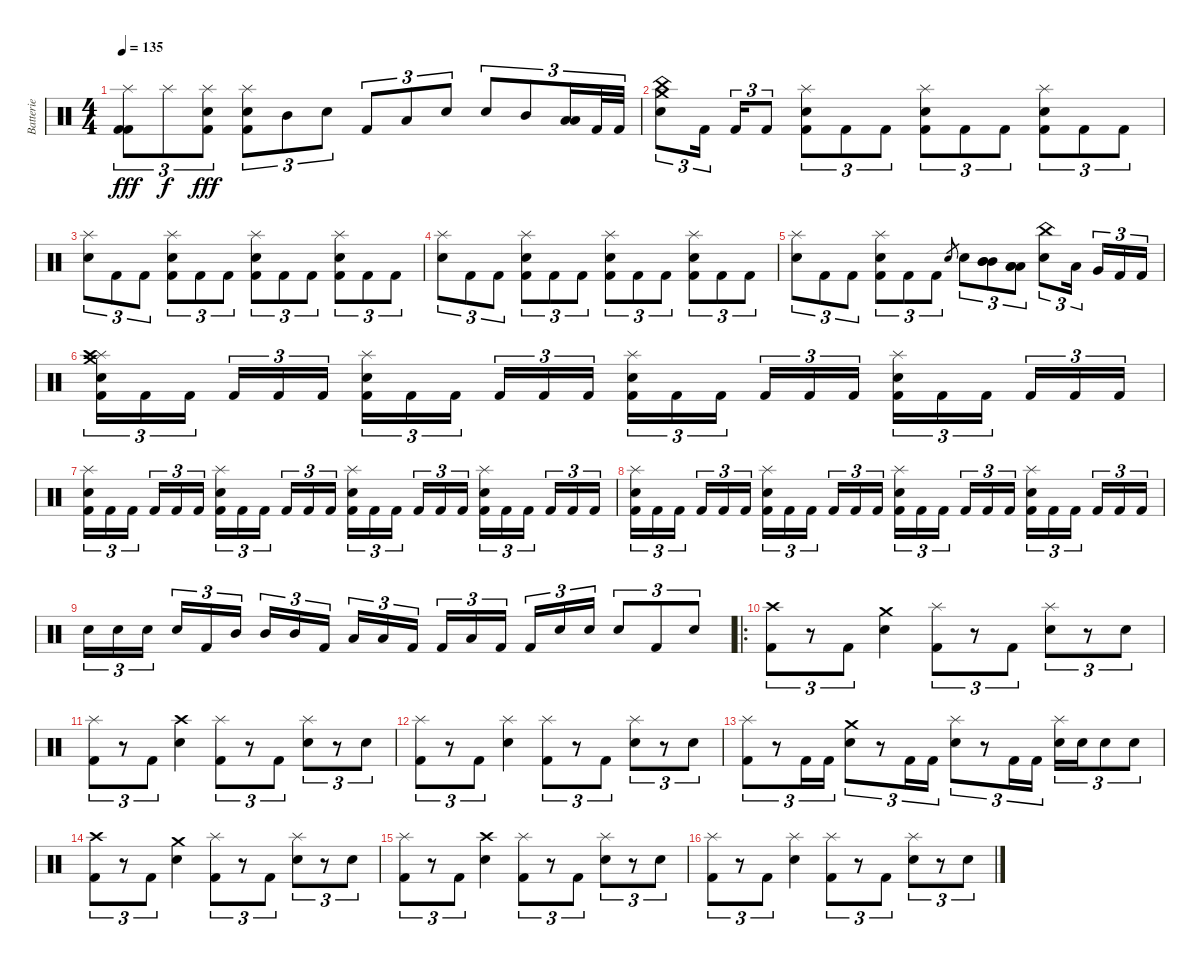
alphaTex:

\track ("Batterie" "Batterie") {instrument percussion}
\staff {score}
\articulation defaults
\ts (4 4)
\tempo 135
\clef neutral
\ks c
("Splash (hit)" "Kick (hit) 2" "Kick (hit) 2").8{tu (3 2) dy fff} "Splash (hit)".8{tu (3 2) dy f} ("Splash (hit)" "Electric Snare (hit)" "Kick (hit) 2").8{tu (3 2) dy fff} ("Splash (hit)" "Electric Snare (hit)" "Kick (hit) 2").8{tu (3 2)} "Mid Tom (hit)".8{tu (3 2)} "Electric Snare (hit)".8{tu (3 2)} "Kick (hit) 2".8{tu (3 2)} "Low Tom (hit)".8{tu (3 2)} "Electric Snare (hit)".8{tu (3 2)} "Electric Snare (hit)".8{tu (3 2)} "Mid Tom (hit)".8{tu (3 2)} ("Low Floor Tom (hit)" "Low Floor Tom (hit)").16{tu (3 2)} "Kick (hit) 2".32{tu (3 2)} "Kick (hit) 2".32{tu (3 2)} |
("Crash medium (hit)" "China (hit)" "Electric Snare (hit)").8{tu (3 2)} "Kick (hit) 2".16{tu (3 2) beam splitsecondary} "Kick (hit) 2".16{tu (3 2)} "Kick (hit) 2".8{tu (3 2)} ("Splash (hit)" "Electric Snare (hit)" "Kick (hit) 2").8{tu (3 2)} "Kick (hit) 2".8{tu (3 2)} "Kick (hit) 2".8{tu (3 2)} ("Splash (hit)" "Electric Snare (hit)" "Kick (hit) 2").8{tu (3 2)} "Kick (hit) 2".8{tu (3 2)} "Kick (hit) 2".8{tu (3 2)} ("Splash (hit)" "Electric Snare (hit)" "Kick (hit) 2").8{tu (3 2)} "Kick (hit) 2".8{tu (3 2)} "Kick (hit) 2".8{tu (3 2)} |
("Splash (hit)" "Electric Snare (hit)").8{tu (3 2)} "Kick (hit) 2".8{tu (3 2)} "Kick (hit) 2".8{tu (3 2)} ("Splash (hit)" "Electric Snare (hit)" "Kick (hit) 2").8{tu (3 2)} "Kick (hit) 2".8{tu (3 2)} "Kick (hit) 2".8{tu (3 2)} ("Splash (hit)" "Electric Snare (hit)" "Kick (hit) 2").8{tu (3 2)} "Kick (hit) 2".8{tu (3 2)} "Kick (hit) 2".8{tu (3 2)} ("Splash (hit)" "Electric Snare (hit)" "Kick (hit) 2").8{tu (3 2)} "Kick (hit) 2".8{tu (3 2)} "Kick (hit) 2".8{tu (3 2)} |
("Splash (hit)" "Electric Snare (hit)").8{tu (3 2)} "Kick (hit) 2".8{tu (3 2)} "Kick (hit) 2".8{tu (3 2)} ("Splash (hit)" "Electric Snare (hit)" "Kick (hit) 2").8{tu (3 2)} "Kick (hit) 2".8{tu (3 2)} "Kick (hit) 2".8{tu (3 2)} ("Splash (hit)" "Electric Snare (hit)" "Kick (hit) 2").8{tu (3 2)} "Kick (hit) 2".8{tu (3 2)} "Kick (hit) 2".8{tu (3 2)} ("Splash (hit)" "Electric Snare (hit)" "Kick (hit) 2").8{tu (3 2)} "Kick (hit) 2".8{tu (3 2)} "Kick (hit) 2".8{tu (3 2)} |
("Splash (hit)" "Electric Snare (hit)").8{tu (3 2)} "Kick (hit) 2".8{tu (3 2)} "Kick (hit) 2".8{tu (3 2)} ("Splash (hit)" "Electric Snare (hit)" "Kick (hit) 2").8{tu (3 2)} "Kick (hit) 2".8{tu (3 2)} "Kick (hit) 2".8{tu (3 2)} "Electric Snare (hit)".8{gr} "Electric Snare (hit)".8{tu (3 2)} ("Mid Tom (hit)" "Mid Tom (hit)" "Mid Tom (hit)").8{tu (3 2)} ("Low Tom (hit)" "Low Tom (hit)" "Low Tom (hit)").8{tu (3 2)} ("China (hit)" "Electric Snare (hit)").8{tu (3 2)} "Low Tom (hit)".16{tu (3 2) beam splitsecondary} "Very Low Tom (hit)".16{tu (3 2)} "Kick (hit) 2".16{tu (3 2)} "Kick (hit) 2".16{tu (3 2)} |
("Splash (hit)" "Crash high (hit)" "Electric Snare (hit)" "Kick (hit) 2" "Crash medium (hit)").16{tu (3 2)} "Kick (hit) 2".16{tu (3 2)} "Kick (hit) 2".16{tu (3 2) beam splitsecondary} "Kick (hit) 2".16{tu (3 2)} "Kick (hit) 2".16{tu (3 2)} "Kick (hit) 2".16{tu (3 2)} ("Splash (hit)" "Electric Snare (hit)" "Kick (hit) 2").16{tu (3 2)} "Kick (hit) 2".16{tu (3 2)} "Kick (hit) 2".16{tu (3 2) beam splitsecondary} "Kick (hit) 2".16{tu (3 2)} "Kick (hit) 2".16{tu (3 2)} "Kick (hit) 2".16{tu (3 2)} ("Splash (hit)" "Electric Snare (hit)" "Kick (hit) 2").16{tu (3 2)} "Kick (hit) 2".16{tu (3 2)} "Kick (hit) 2".16{tu (3 2) beam splitsecondary} "Kick (hit) 2".16{tu (3 2)} "Kick (hit) 2".16{tu (3 2)} "Kick (hit) 2".16{tu (3 2)} ("Splash (hit)" "Electric Snare (hit)" "Kick (hit) 2").16{tu (3 2)} "Kick (hit) 2".16{tu (3 2)} "Kick (hit) 2".16{tu (3 2) beam splitsecondary} "Kick (hit) 2".16{tu (3 2)} "Kick (hit) 2".16{tu (3 2)} "Kick (hit) 2".16{tu (3 2)} |
("Splash (hit)" "Electric Snare (hit)" "Kick (hit) 2").16{tu (3 2)} "Kick (hit) 2".16{tu (3 2)} "Kick (hit) 2".16{tu (3 2) beam splitsecondary} "Kick (hit) 2".16{tu (3 2)} "Kick (hit) 2".16{tu (3 2)} "Kick (hit) 2".16{tu (3 2)} ("Splash (hit)" "Electric Snare (hit)" "Kick (hit) 2").16{tu (3 2)} "Kick (hit) 2".16{tu (3 2)} "Kick (hit) 2".16{tu (3 2) beam splitsecondary} "Kick (hit) 2".16{tu (3 2)} "Kick (hit) 2".16{tu (3 2)} "Kick (hit) 2".16{tu (3 2)} ("Splash (hit)" "Electric Snare (hit)" "Kick (hit) 2").16{tu (3 2)} "Kick (hit) 2".16{tu (3 2)} "Kick (hit) 2".16{tu (3 2) beam splitsecondary} "Kick (hit) 2".16{tu (3 2)} "Kick (hit) 2".16{tu (3 2)} "Kick (hit) 2".16{tu (3 2)} ("Splash (hit)" "Electric Snare (hit)" "Kick (hit) 2").16{tu (3 2)} "Kick (hit) 2".16{tu (3 2)} "Kick (hit) 2".16{tu (3 2) beam splitsecondary} "Kick (hit) 2".16{tu (3 2)} "Kick (hit) 2".16{tu (3 2)} "Kick (hit) 2".16{tu (3 2)} |
("Splash (hit)" "Electric Snare (hit)" "Kick (hit) 2").16{tu (3 2)} "Kick (hit) 2".16{tu (3 2)} "Kick (hit) 2".16{tu (3 2) beam splitsecondary} "Kick (hit) 2".16{tu (3 2)} "Kick (hit) 2".16{tu (3 2)} "Kick (hit) 2".16{tu (3 2)} ("Splash (hit)" "Electric Snare (hit)" "Kick (hit) 2").16{tu (3 2)} "Kick (hit) 2".16{tu (3 2)} "Kick (hit) 2".16{tu (3 2) beam splitsecondary} "Kick (hit) 2".16{tu (3 2)} "Kick (hit) 2".16{tu (3 2)} "Kick (hit) 2".16{tu (3 2)} ("Splash (hit)" "Electric Snare (hit)" "Kick (hit) 2").16{tu (3 2)} "Kick (hit) 2".16{tu (3 2)} "Kick (hit) 2".16{tu (3 2) beam splitsecondary} "Kick (hit) 2".16{tu (3 2)} "Kick (hit) 2".16{tu (3 2)} "Kick (hit) 2".16{tu (3 2)} ("Splash (hit)" "Electric Snare (hit)" "Kick (hit) 2").16{tu (3 2)} "Kick (hit) 2".16{tu (3 2)} "Kick (hit) 2".16{tu (3 2) beam splitsecondary} "Kick (hit) 2".16{tu (3 2)} "Kick (hit) 2".16{tu (3 2)} "Kick (hit) 2".16{tu (3 2)} |
"Electric Snare (hit)".16{tu (3 2)} "Electric Snare (hit)".16{tu (3 2)} "Electric Snare (hit)".16{tu (3 2) beam splitsecondary} "Electric Snare (hit)".16{tu (3 2)} "Kick (hit) 2".16{tu (3 2)} "Mid Tom (hit)".16{tu (3 2)} "Mid Tom (hit)".16{tu (3 2)} "Mid Tom (hit)".16{tu (3 2)} "Kick (hit) 2".16{tu (3 2) beam splitsecondary} "Low Tom (hit)".16{tu (3 2)} "Low Tom (hit)".16{tu (3 2)} "Kick (hit) 2".16{tu (3 2)} "Kick (hit) 2".16{tu (3 2)} "Low Tom (hit)".16{tu (3 2)} "Kick (hit) 2".16{tu (3 2) beam splitsecondary} "Kick (hit) 2".16{tu (3 2)} "Electric Snare (hit)".16{tu (3 2)} "Electric Snare (hit)".16{tu (3 2)} "Electric Snare (hit)".8{tu (3 2)} "Kick (hit) 2".8{tu (3 2)} "Electric Snare (hit)".8{tu (3 2)} |
\ro
("Crash high (hit)" "Kick (hit) 2").8{tu (3 2)} r.8{tu (3 2)} "Kick (hit) 2".8{tu (3 2)} ("Crash medium (hit)" "Electric Snare (hit)").4 ("Splash (hit)" "Kick (hit) 2").8{tu (3 2)} r.8{tu (3 2)} "Kick (hit) 2".8{tu (3 2)} ("Splash (hit)" "Electric Snare (hit)").8{tu (3 2)} r.8{tu (3 2)} "Electric Snare (hit)".8{tu (3 2)} |
("Splash (hit)" "Kick (hit) 2").8{tu (3 2)} r.8{tu (3 2)} "Kick (hit) 2".8{tu (3 2)} ("Crash high (hit)" "Electric Snare (hit)").4 ("Splash (hit)" "Kick (hit) 2").8{tu (3 2)} r.8{tu (3 2)} "Kick (hit) 2".8{tu (3 2)} ("Splash (hit)" "Electric Snare (hit)").8{tu (3 2)} r.8{tu (3 2)} "Electric Snare (hit)".8{tu (3 2)} |
("Splash (hit)" "Kick (hit) 2").8{tu (3 2)} r.8{tu (3 2)} "Kick (hit) 2".8{tu (3 2)} ("Splash (hit)" "Electric Snare (hit)").4 ("Splash (hit)" "Kick (hit) 2").8{tu (3 2)} r.8{tu (3 2)} "Kick (hit) 2".8{tu (3 2)} ("Splash (hit)" "Electric Snare (hit)").8{tu (3 2)} r.8{tu (3 2)} "Electric Snare (hit)".8{tu (3 2)} |
("Splash (hit)" "Kick (hit) 2").8{tu (3 2)} r.8{tu (3 2)} "Kick (hit) 2".16{tu (3 2)} "Kick (hit) 2".16{tu (3 2)} ("Crash medium (hit)" "Electric Snare (hit)").8{tu (3 2)} r.8{tu (3 2)} "Kick (hit) 2".16{tu (3 2)} "Kick (hit) 2".16{tu (3 2)} ("Splash (hit)" "Electric Snare (hit)").8{tu (3 2)} r.8{tu (3 2)} "Kick (hit) 2".16{tu (3 2)} "Kick (hit) 2".16{tu (3 2)} ("Splash (hit)" "Electric Snare (hit)").16{tu (3 2)} "Electric Snare (hit)".16{tu (3 2)} "Electric Snare (hit)".8{tu (3 2)} "Electric Snare (hit)".8{tu (3 2)} |
("Crash high (hit)" "Kick (hit) 2").8{tu (3 2)} r.8{tu (3 2)} "Kick (hit) 2".8{tu (3 2)} ("Crash medium (hit)" "Electric Snare (hit)").4 ("Splash (hit)" "Kick (hit) 2").8{tu (3 2)} r.8{tu (3 2)} "Kick (hit) 2".8{tu (3 2)} ("Splash (hit)" "Electric Snare (hit)").8{tu (3 2)} r.8{tu (3 2)} "Electric Snare (hit)".8{tu (3 2)} |
("Splash (hit)" "Kick (hit) 2").8{tu (3 2)} r.8{tu (3 2)} "Kick (hit) 2".8{tu (3 2)} ("Crash high (hit)" "Electric Snare (hit)").4 ("Splash (hit)" "Kick (hit) 2").8{tu (3 2)} r.8{tu (3 2)} "Kick (hit) 2".8{tu (3 2)} ("Splash (hit)" "Electric Snare (hit)").8{tu (3 2)} r.8{tu (3 2)} "Electric Snare (hit)".8{tu (3 2)} |
("Splash (hit)" "Kick (hit) 2").8{tu (3 2)} r.8{tu (3 2)} "Kick (hit) 2".8{tu (3 2)} ("Splash (hit)" "Electric Snare (hit)").4 ("Splash (hit)" "Kick (hit) 2").8{tu (3 2)} r.8{tu (3 2)} "Kick (hit) 2".8{tu (3 2)} ("Splash (hit)" "Electric Snare (hit)").8{tu (3 2)} r.8{tu (3 2)} "Electric Snare (hit)".8{tu (3 2)}
